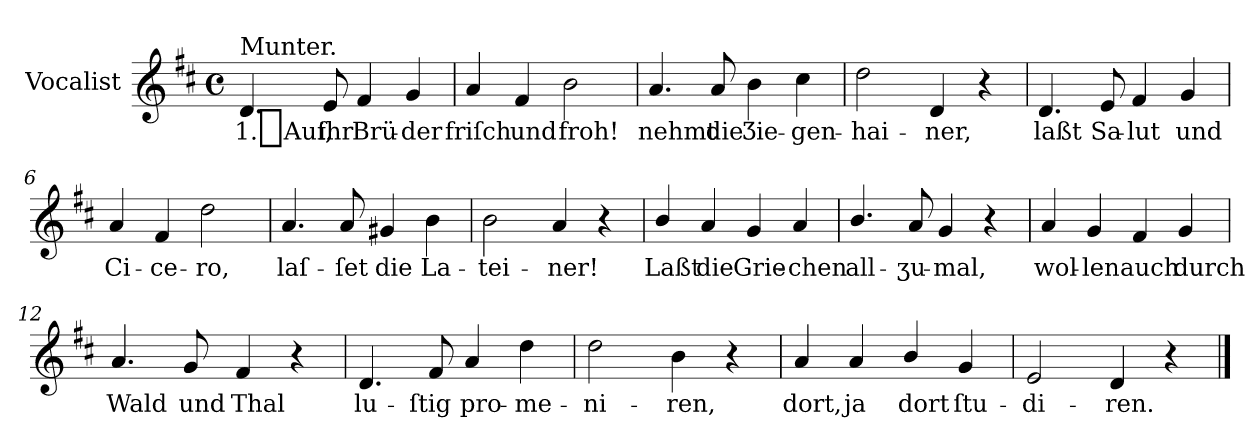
**kern	**text
*part1	*part1
*staff1	*staff1
*I"Vocalist	*
*k[f#c#]	*
*D:	*
*M4/4	*
*met(c)	*
=1	=1
!LO:TX:a:t=Munter.	!
4.d	1._Auf,
8e	ihr
4f#	Brü-
4g	-der
=2	=2
4a	friſch
4f#	und
2b	froh!
=3	=3
4.a	nehmt
8a	die
4b	Ʒie-
4cc#	-gen-
=4	=4
2dd	-hai-
4d	-ner,
4r	.
=5	=5
4.d	laßt
8e	Sa-
4f#	-lut
4g	und
=6	=6
4a	Ci-
4f#	-ce-
2dd	-ro,
=7	=7
4.a	laſ-
8a	-ſet
4g#X	die
4b	La-
=8	=8
2b	-tei-
4a	-ner!
4r	.
=9	=9
4b/	Laßt
4a	die
4g	Grie-
4a	-chen
=10	=10
4.b/	all-
8a	-ʒu-
4g	-mal,
4r	.
=11	=11
4a	wol-
4g	-len
4f#	auch
4g	durch
=12	=12
4.a	Wald
8g	und
4f#	Thal
4r	.
=13	=13
4.d	lu-
8f#	-ſtig
4a	pro-
4dd	-me-
=14	=14
2dd	-ni-
4b	-ren,
4r	.
=15	=15
4a	dort,
4a	ja
4b/	dort
4g	ſtu-
=16	=16
2e	-di-
4d	-ren.
4r	.
==	==
*-	*-
